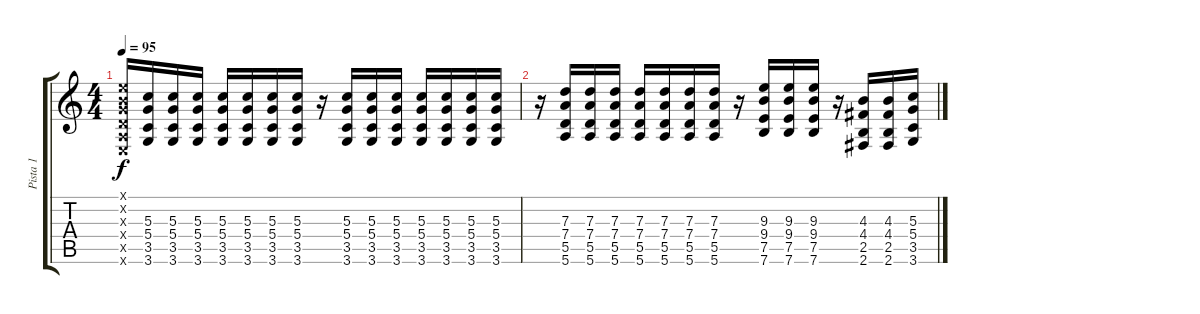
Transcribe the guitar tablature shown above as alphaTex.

\track ("Pista 1" "Pista 1") {instrument distortionguitar}
\staff {score tabs}
\tuning (E4 B3 G3 D3 A2 E2) {hide}
\ts (4 4)
\tempo 95
\clef g2
\ks c
(0.1{x} 0.2{x} 0.3{x} 0.4{x} 0.5{x} 0.6{x}).16{dy f} (5.3 5.4 3.5 3.6).16 (5.3 5.4 3.5 3.6).16 (5.3 5.4 3.5 3.6).16 (5.3 5.4 3.5 3.6).16 (5.3 5.4 3.5 3.6).16 (5.3 5.4 3.5 3.6).16 (5.3 5.4 3.5 3.6).16 r.16 (5.3 5.4 3.5 3.6).16 (5.3 5.4 3.5 3.6).16 (5.3 5.4 3.5 3.6).16 (5.3 5.4 3.5 3.6).16 (5.3 5.4 3.5 3.6).16 (5.3 5.4 3.5 3.6).16 (5.3 5.4 3.5 3.6).16 |
r.16 (7.3 7.4 5.5 5.6).16 (7.3 7.4 5.5 5.6).16 (7.3 7.4 5.5 5.6).16 (7.3 7.4 5.5 5.6).16 (7.3 7.4 5.5 5.6).16 (7.3 7.4 5.5 5.6).16 (7.3 7.4 5.5 5.6).16 r.16 (9.3 9.4 7.5 7.6).16 (9.3 9.4 7.5 7.6).16 (9.3 9.4 7.5 7.6).16 r.16 (4.3 4.4 2.5 2.6).16 (4.3 4.4 2.5 2.6).16 (5.3 5.4 3.5 3.6).16
